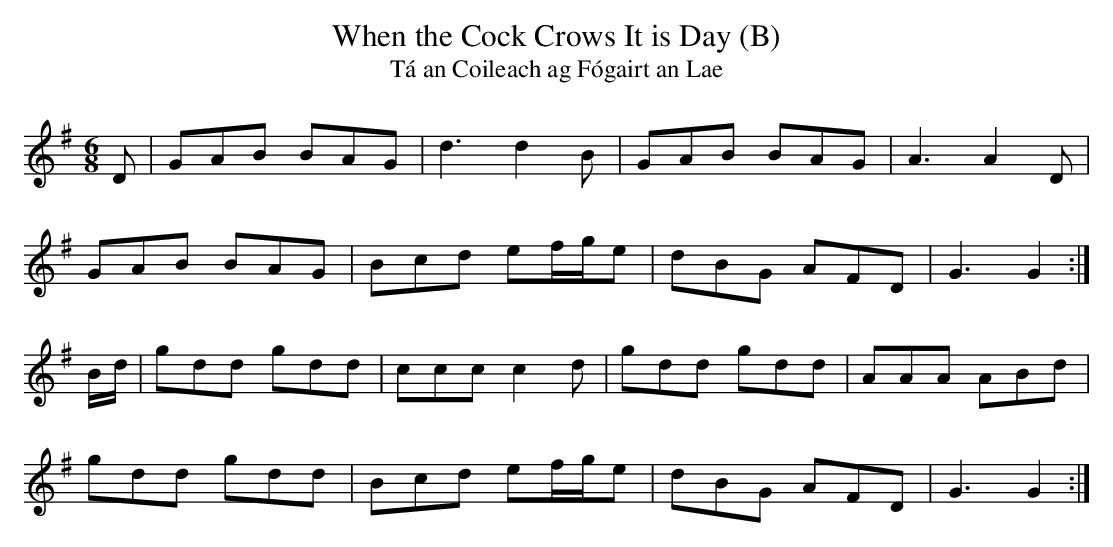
X:1
T: When the Cock Crows It is Day (B)
T: T\'a an Coileach ag F\'ogairt an Lae
L: 1/8
M: 6/8
K: G
D|GAB BAG|d3 d2B|GAB BAG|A3 A2D|
GAB BAG|Bcd ef/g/e|dBG AFD|G3 G2 :|
B/d/|gdd gdd|ccc c2d|gdd gdd|AAA ABd|
gdd gdd|Bcd ef/g/e|dBG AFD|G3 G2 :|
